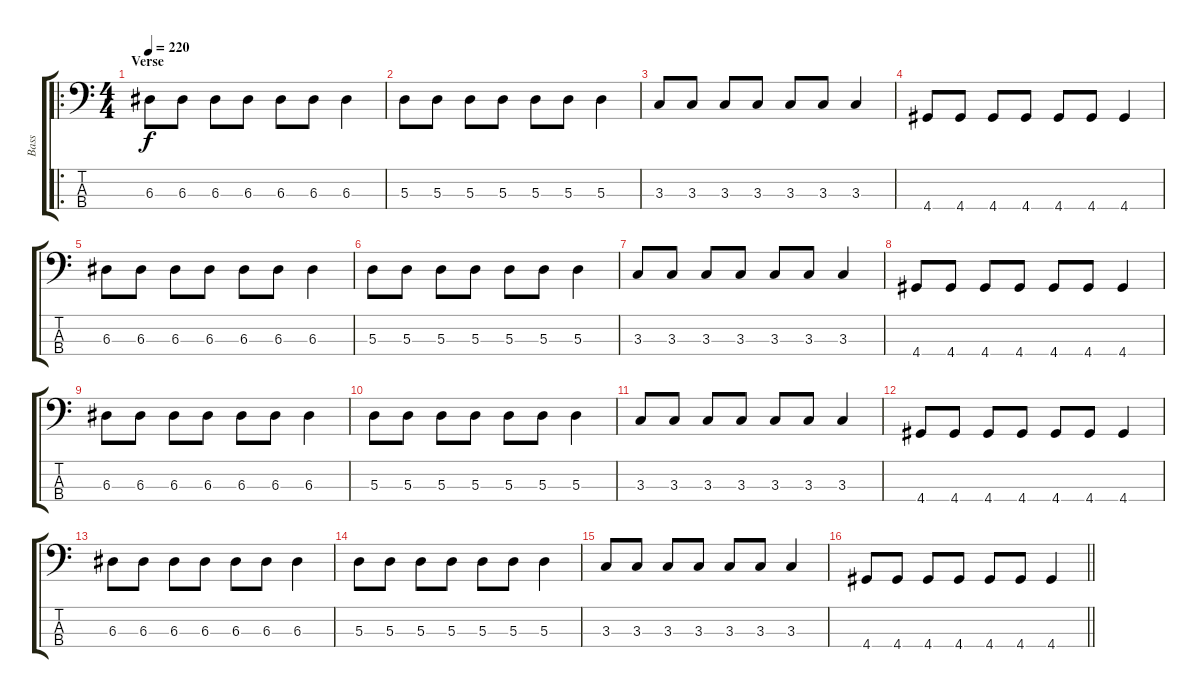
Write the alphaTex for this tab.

\track ("Bass" "Bass") {instrument electricbassfinger}
\staff {score tabs}
\tuning (G2 D2 A1 E1) {hide}
\ro
\ts (4 4)
\section ("" "Verse")
\tempo 220
\clef f4
\ks c
6.3.8{dy f} 6.3.8 6.3.8 6.3.8 6.3.8 6.3.8 6.3.4 |
5.3.8 5.3.8 5.3.8 5.3.8 5.3.8 5.3.8 5.3.4 |
3.3.8 3.3.8 3.3.8 3.3.8 3.3.8 3.3.8 3.3.4 |
4.4.8 4.4.8 4.4.8 4.4.8 4.4.8 4.4.8 4.4.4 |
6.3.8 6.3.8 6.3.8 6.3.8 6.3.8 6.3.8 6.3.4 |
5.3.8 5.3.8 5.3.8 5.3.8 5.3.8 5.3.8 5.3.4 |
3.3.8 3.3.8 3.3.8 3.3.8 3.3.8 3.3.8 3.3.4 |
4.4.8 4.4.8 4.4.8 4.4.8 4.4.8 4.4.8 4.4.4 |
6.3.8 6.3.8 6.3.8 6.3.8 6.3.8 6.3.8 6.3.4 |
5.3.8 5.3.8 5.3.8 5.3.8 5.3.8 5.3.8 5.3.4 |
3.3.8 3.3.8 3.3.8 3.3.8 3.3.8 3.3.8 3.3.4 |
4.4.8 4.4.8 4.4.8 4.4.8 4.4.8 4.4.8 4.4.4 |
6.3.8 6.3.8 6.3.8 6.3.8 6.3.8 6.3.8 6.3.4 |
5.3.8 5.3.8 5.3.8 5.3.8 5.3.8 5.3.8 5.3.4 |
3.3.8 3.3.8 3.3.8 3.3.8 3.3.8 3.3.8 3.3.4 |
\barLineRight lightlight
4.4.8 4.4.8 4.4.8 4.4.8 4.4.8 4.4.8 4.4.4
